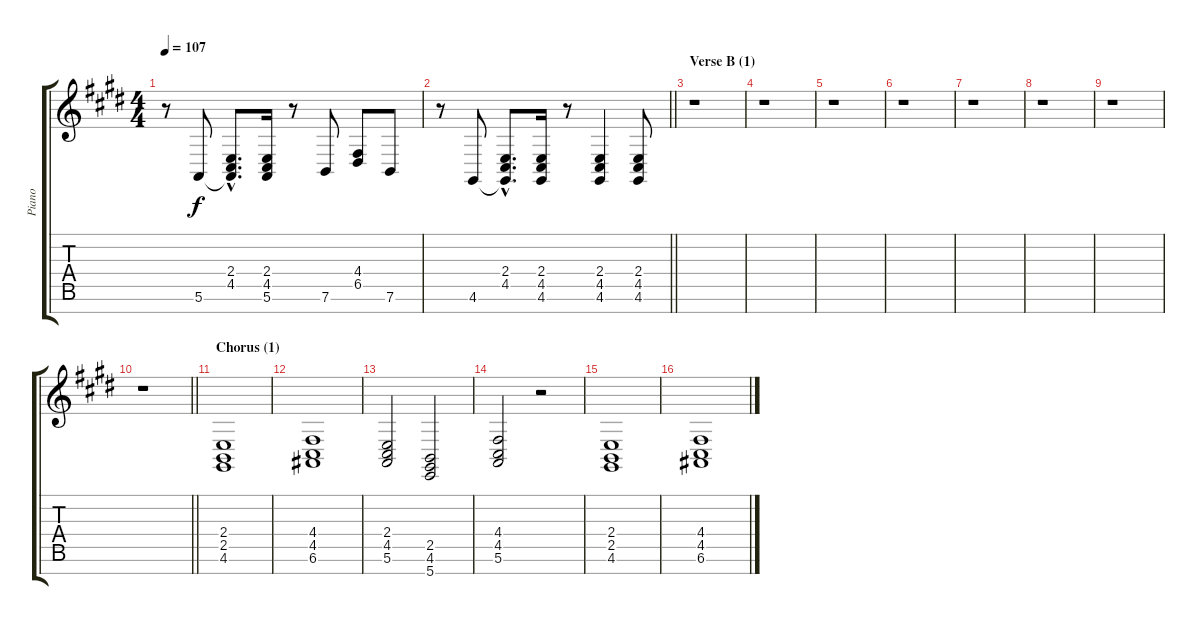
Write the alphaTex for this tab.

\track ("Piano" "Piano") {instrument brightacousticpiano}
\staff {score tabs}
\tuning (E4 B3 G3 D3 A2 E2 B1) {hide}
\ts (4 4)
\tempo 107
\clef g2
\ks e
r.8{dy f} 5.6.8 (2.4{hac} 4.5{hac} 5.6{hac t}).8{d} (2.4 4.5 5.6).16 r.8 7.6.8 (4.4 6.5).8 7.6.8 |
\barLineRight lightlight
r.8 4.6.8 (2.4{hac} 4.5{hac} 4.6{hac t}).8{d} (2.4 4.5 4.6).16 r.8 (2.4 4.5 4.6).4 (2.4 4.5 4.6).8 |
\section ("" "Verse B (1)")
r.1 |
r.1 |
r.1 |
r.1 |
r.1 |
r.1 |
r.1 |
\barLineRight lightlight
r.1 |
\section ("" "Chorus (1)")
(2.4 2.5 4.6).1 |
(4.4 4.5 6.6).1 |
(2.4 4.5 5.6).2 (2.5 4.6 5.7).2 |
(4.4 4.5 5.6).2 r.2 |
(2.4 2.5 4.6).1 |
(4.4 4.5 6.6).1
